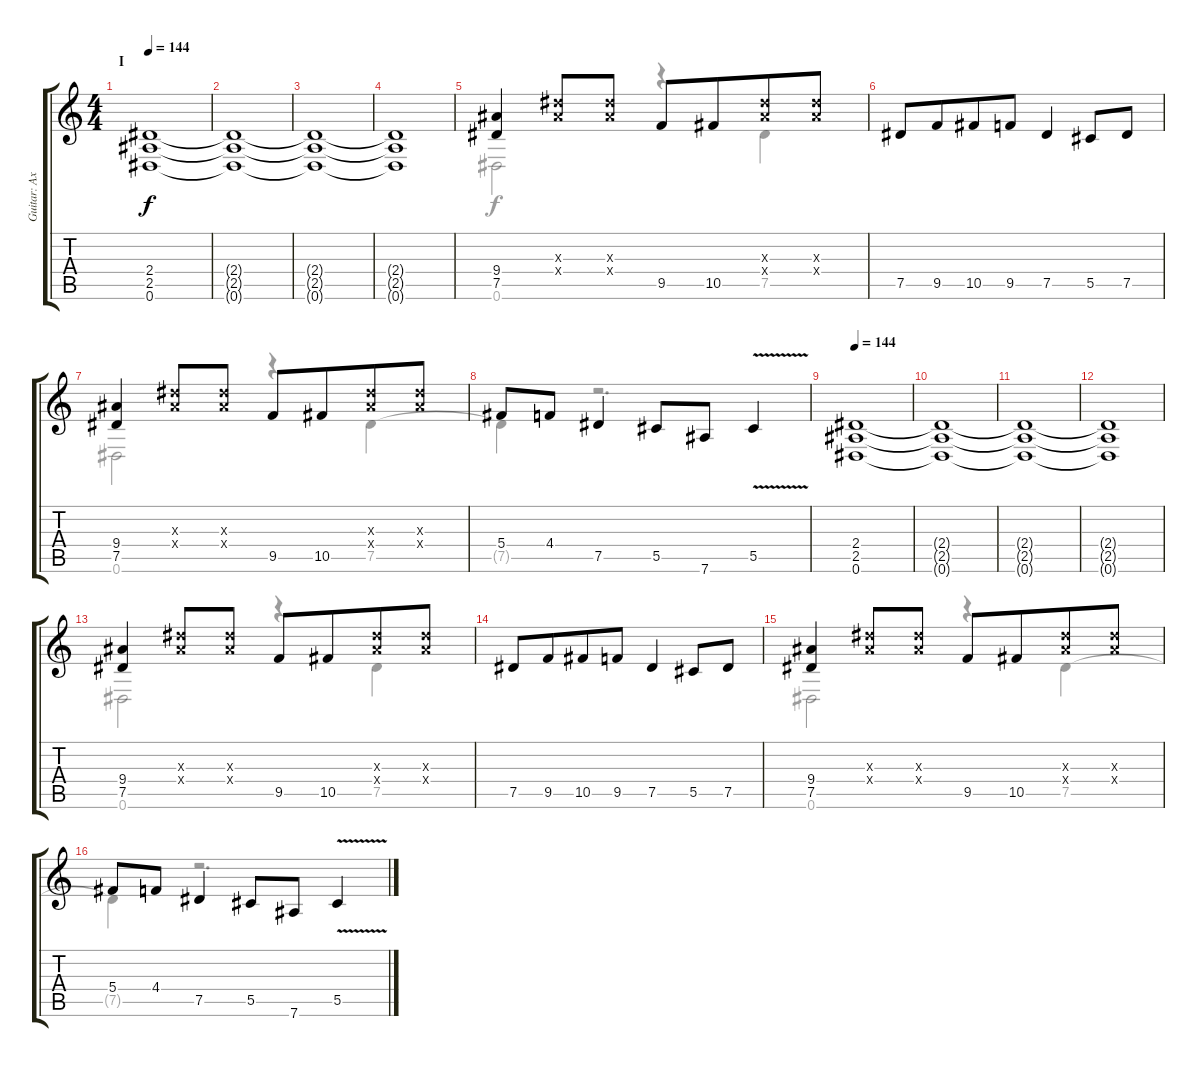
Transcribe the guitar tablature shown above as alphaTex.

\track ("Guitar: Axel" "Guitar: Ax") {instrument acousticguitarsteel}
\staff {score tabs}
\tuning (Eb4 Bb3 Gb3 Db3 Ab2 Eb2) {hide}
\voice
\ts (4 4)
\section ("" "I")
\tempo 144
\clef g2
\ks c
(2.4 2.5 0.6).1{dy f} |
(2.4{t} 2.5{t} 0.6{t}).1{volume 1} |
(2.4{t} 2.5{t} 0.6{t}).1 |
(2.4{t} 2.5{t} 0.6{t}).1 |
(9.4 7.5).4{volume 13} (9.3{x} 9.4{x}).8 (9.3{x} 9.4{x}).8 9.5.8 10.5.8{beam merge} (9.3{x} 9.4{x}).8 (9.3{x} 9.4{x}).8 |
7.5.8 9.5.8{beam merge} 10.5.8 9.5.8 7.5.4 5.5.8{beam merge} 7.5.8 |
(9.4 7.5).4 (9.3{x} 9.4{x}).8 (9.3{x} 9.4{x}).8 9.5.8 10.5.8{beam merge} (9.3{x} 9.4{x}).8 (9.3{x} 9.4{x}).8 |
5.4.8 4.4.8{beam merge} 7.5.4 5.5.8 7.6.8 5.5{v}.4 |
\tempo 144
(2.4 2.5 0.6).1 |
(2.4{t} 2.5{t} 0.6{t}).1{volume 1} |
(2.4{t} 2.5{t} 0.6{t}).1 |
(2.4{t} 2.5{t} 0.6{t}).1 |
(9.4 7.5).4{volume 13} (9.3{x} 9.4{x}).8 (9.3{x} 9.4{x}).8 9.5.8 10.5.8{beam merge} (9.3{x} 9.4{x}).8 (9.3{x} 9.4{x}).8 |
7.5.8 9.5.8{beam merge} 10.5.8 9.5.8 7.5.4 5.5.8{beam merge} 7.5.8 |
(9.4 7.5).4 (9.3{x} 9.4{x}).8 (9.3{x} 9.4{x}).8 9.5.8 10.5.8{beam merge} (9.3{x} 9.4{x}).8 (9.3{x} 9.4{x}).8 |
5.4.8 4.4.8{beam merge} 7.5.4 5.5.8 7.6.8 5.5{v}.4
\voice
\clef g2
\ottava regular
\simile none
\ks c
|
|
|
|
0.6.2 r.4 7.5.4 |
|
0.6.2 r.4 7.5.4 |
7.5{t}.4 r.2{d} |
|
|
|
|
0.6.2 r.4 7.5.4 |
|
0.6.2 r.4 7.5.4 |
7.5{t}.4 r.2{d}
